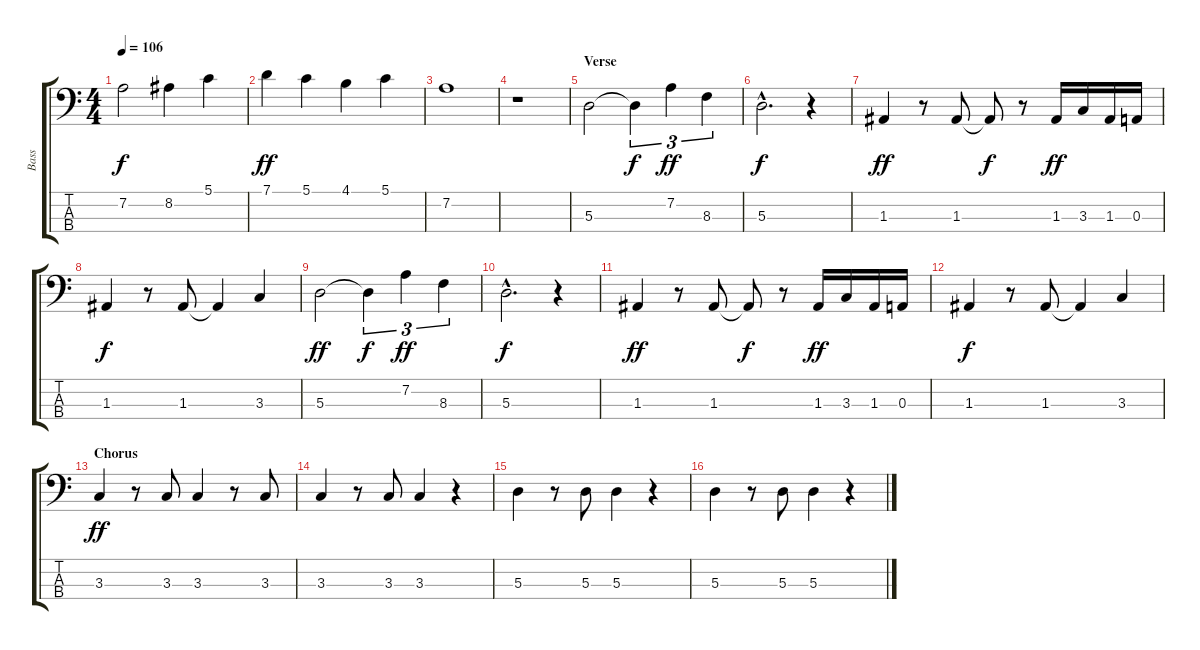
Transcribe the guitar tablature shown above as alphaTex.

\track ("Bass" "Bass") {instrument electricbassfinger}
\staff {score tabs}
\tuning (G2 D2 A1 E1) {hide}
\ts (4 4)
\tempo 106
\clef f4
\ks c
7.2.2{dy f} 8.2.4 5.1.4 |
7.1.4{dy ff} 5.1.4 4.1.4 5.1.4 |
7.2.1 |
r.1 |
\section ("" "Verse")
5.3.2 5.3{t}.4{tu (3 2) dy f} 7.2.4{tu (3 2) dy ff} 8.3.4{tu (3 2)} |
5.3{hac}.2{d dy f} r.4 |
1.3.4{dy ff} r.8 1.3.8 1.3{t}.8{dy f} r.8 1.3.16{dy ff} 3.3.16 1.3.16 0.3.16 |
1.3.4{dy f} r.8 1.3.8 1.3{t}.4 3.3.4 |
5.3.2{dy ff} 5.3{t}.4{tu (3 2) dy f} 7.2.4{tu (3 2) dy ff} 8.3.4{tu (3 2)} |
5.3{hac}.2{d dy f} r.4 |
1.3.4{dy ff} r.8 1.3.8 1.3{t}.8{dy f} r.8 1.3.16{dy ff} 3.3.16 1.3.16 0.3.16 |
1.3.4{dy f} r.8 1.3.8 1.3{t}.4 3.3.4 |
\section ("" "Chorus")
3.3.4{dy ff} r.8 3.3.8 3.3.4 r.8 3.3.8 |
3.3.4 r.8 3.3.8 3.3.4 r.4 |
5.3.4 r.8 5.3.8 5.3.4 r.4 |
5.3.4 r.8 5.3.8 5.3.4 r.4
